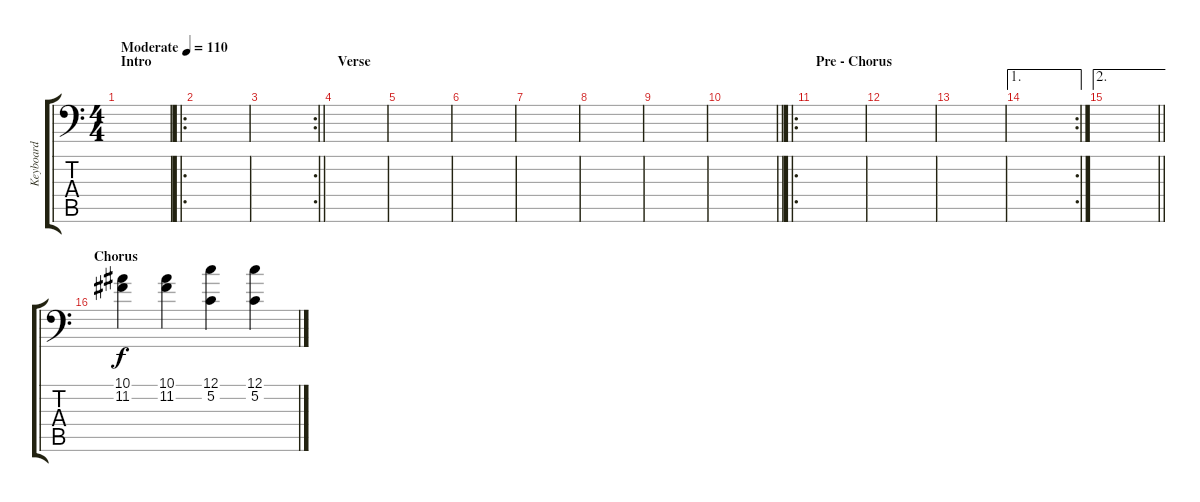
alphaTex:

\track ("Keyboard" "Keyboard") {instrument stringensemble1}
\staff {score tabs}
\tuning (C4 G3 Eb3 Bb2 F2 Bb1) {hide}
\ts (4 4)
\section ("" "Intro")
\tempo (110 "Moderate")
\clef f4
\ks c
|
\ro
|
\rc 2
\barLineRight lightlight
|
\section ("" "Verse")
|
|
|
|
|
|
\barLineRight lightlight
|
\ro
\section ("" "Pre - Chorus")
|
|
|
\ae 1
\rc 2
|
\ae 2
\barLineRight lightlight
|
\section ("" "Chorus")
(10.1 11.2).4 (10.1 11.2).4 (12.1 5.2).4 (12.1 5.2).4
